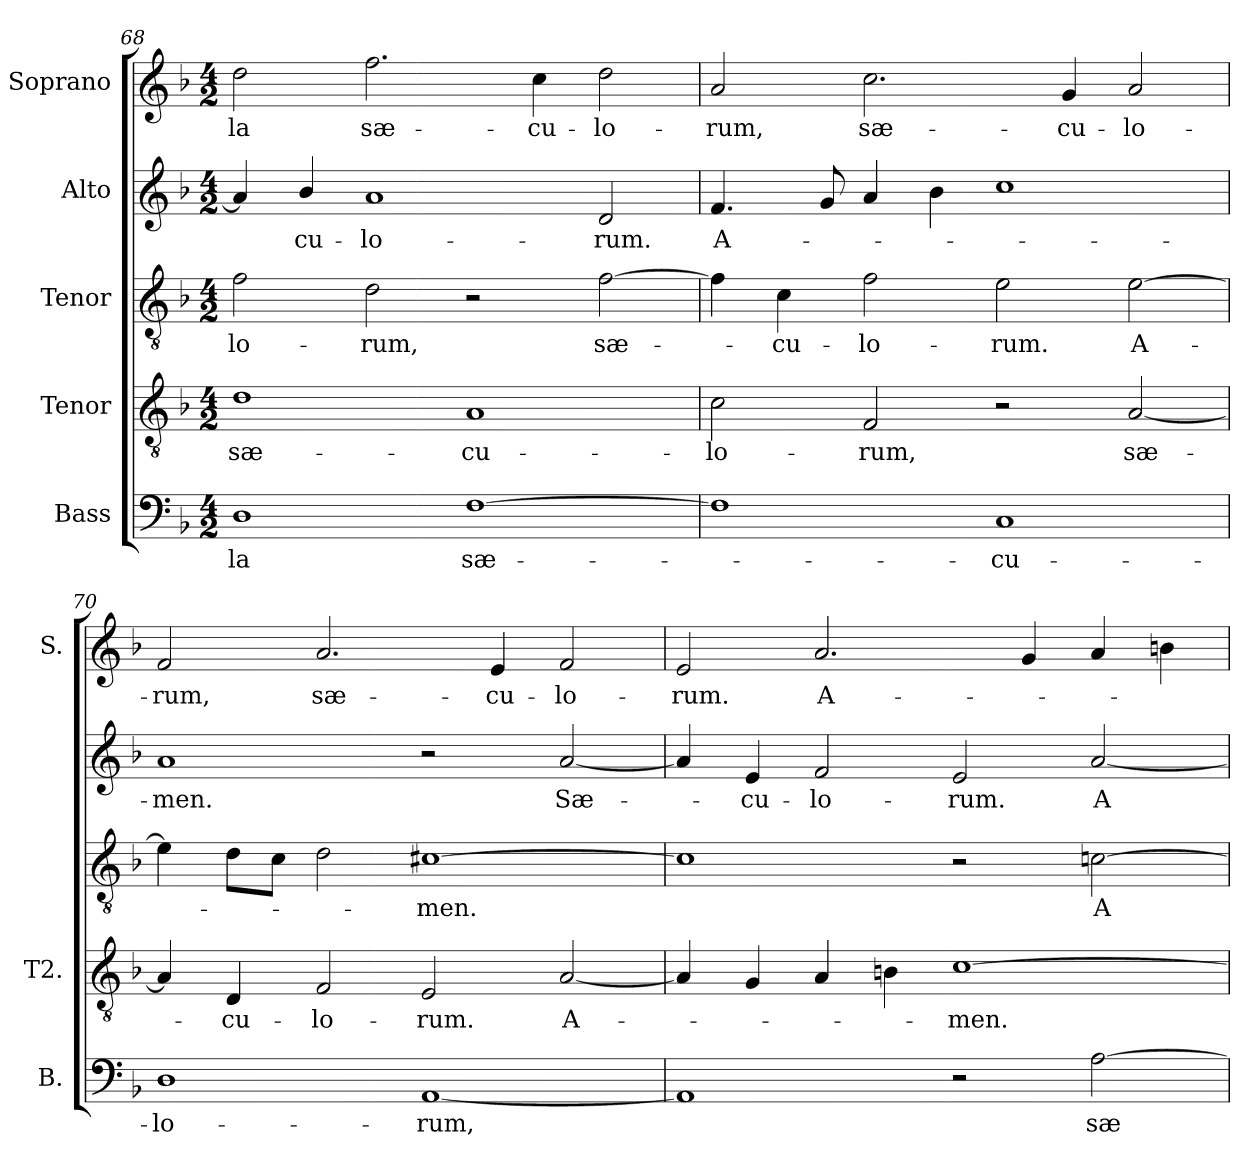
**kern	**text	**kern	**text	**kern	**text	**kern	**text	**kern	**text
*part5	*part5	*part4	*part4	*part3	*part3	*part2	*part2	*part1	*part1
*staff5	*staff5	*staff4	*staff4	*staff3	*staff3	*staff2	*staff2	*staff1	*staff1
*I"Bass	*	*I"Tenor	*	*I"Tenor	*	*I"Alto	*	*I"Soprano	*
*I'B.	*	*I'T2.	*	*	*	*	*	*I'S.	*
!!LO:LB:g=z
*clefF4	*	*clefGv2	*	*clefGv2	*	*clefG2	*	*clefG2	*
*	*	*ITrd7c12	*	*ITrd7c12	*	*	*	*	*
*k[b-]	*	*k[b-]	*	*k[b-]	*	*k[b-]	*	*k[b-]	*
*F:	*	*F:	*	*F:	*	*F:	*	*F:	*
*M4/2	*	*M4/2	*	*M4/2	*	*M4/2	*	*M4/2	*
=68	=68	=68	=68	=68	=68	=68	=68	=68	=68
!	!LO:LY:b:color=#000000	!	!	!	!	!	!	!	!
!	!	!	!LO:LY:b:color=#000000	!	!	!	!	!	!
!	!	!	!	!	!LO:LY:b:color=#000000	!	!	!	!
!	!	!	!	!	!	!	!	!	!LO:LY:b:color=#000000
1Di	-la	1Di	sæ-	2Fi\	-lo-	4ai/]	.	2ddi\	-la
!	!	!	!	!	!	!	!LO:LY:b:color=#000000	!	!
.	.	.	.	.	.	4b-i/	-cu-	.	.
!	!	!	!	!	!LO:LY:b:color=#000000	!	!	!	!
!	!	!	!	!	!	!	!LO:LY:b:color=#000000	!	!
!	!	!	!	!	!	!	!	!	!LO:LY:b:color=#000000
.	.	.	.	2Di\	-rum,	1ai	-lo-	2.ffi\	sæ-
!	!LO:LY:b:color=#000000	!	!	!	!	!	!	!	!
!	!	!	!LO:LY:b:color=#000000	!	!	!	!	!	!
[1Fi	sæ-	1AAi	-cu-	2r	.	.	.	.	.
!	!	!	!	!	!	!	!	!	!LO:LY:b:color=#000000
.	.	.	.	.	.	.	.	4cci\	-cu-
!	!	!	!	!	!LO:LY:b:color=#000000	!	!	!	!
!	!	!	!	!	!	!	!LO:LY:b:color=#000000	!	!
!	!	!	!	!	!	!	!	!	!LO:LY:b:color=#000000
.	.	.	.	[2Fi\	sæ-	2di/	-rum.	2ddi\	-lo-
=69	=69	=69	=69	=69	=69	=69	=69	=69	=69
!	!	!	!LO:LY:b:color=#000000	!	!	!	!	!	!
!	!	!	!	!	!	!	!LO:LY:b:color=#000000	!	!
!	!	!	!	!	!	!	!	!	!LO:LY:b:color=#000000
1Fi]	.	2Ci\	-lo-	4Fi\]	.	4.fi/	A-	2ai/	-rum,
!	!	!	!	!	!LO:LY:b:color=#000000	!	!	!	!
.	.	.	.	4Ci\	-cu-	.	.	.	.
.	.	.	.	.	.	8gi/	.	.	.
!	!	!	!LO:LY:b:color=#000000	!	!	!	!	!	!
!	!	!	!	!	!LO:LY:b:color=#000000	!	!	!	!
!	!	!	!	!	!	!	!	!	!LO:LY:b:color=#000000
.	.	2FFi/	-rum,	2Fi\	-lo-	4ai/	.	2.cci\	sæ-
.	.	.	.	.	.	4b-i\	.	.	.
!	!LO:LY:b:color=#000000	!	!	!	!	!	!	!	!
!	!	!	!	!	!LO:LY:b:color=#000000	!	!	!	!
1Ci	-cu-	2r	.	2Ei\	-rum.	1cci	.	.	.
!	!	!	!	!	!	!	!	!	!LO:LY:b:color=#000000
.	.	.	.	.	.	.	.	4gi/	-cu-
!	!	!	!LO:LY:b:color=#000000	!	!	!	!	!	!
!	!	!	!	!	!LO:LY:b:color=#000000	!	!	!	!
!	!	!	!	!	!	!	!	!	!LO:LY:b:color=#000000
.	.	[2AAi/	sæ-	[2Ei\	A-	.	.	2ai/	-lo-
=70	=70	=70	=70	=70	=70	=70	=70	=70	=70
!	!LO:LY:b:color=#000000	!	!	!	!	!	!	!	!
!	!	!	!	!	!	!	!LO:LY:b:color=#000000	!	!
!	!	!	!	!	!	!	!	!	!LO:LY:b:color=#000000
1Di	-lo-	4AAi/]	.	4Ei\]	.	1ai	-men.	2fi/	-rum,
!	!	!	!LO:LY:b:color=#000000	!	!	!	!	!	!
.	.	4DDi/	-cu-	8Di\L	.	.	.	.	.
.	.	.	.	8Ci\J	.	.	.	.	.
!	!	!	!LO:LY:b:color=#000000	!	!	!	!	!	!
!	!	!	!	!	!	!	!	!	!LO:LY:b:color=#000000
.	.	2FFi/	-lo-	2Di\	.	.	.	2.ai/	sæ-
!	!LO:LY:b:color=#000000	!	!	!	!	!	!	!	!
!	!	!	!LO:LY:b:color=#000000	!	!	!	!	!	!
!	!	!	!	!	!LO:LY:b:color=#000000	!	!	!	!
[1AAi	-rum,	2EEi/	-rum.	[1C#Xi	-men.	2r	.	.	.
!	!	!	!	!	!	!	!	!	!LO:LY:b:color=#000000
.	.	.	.	.	.	.	.	4ei/	-cu-
!	!	!	!LO:LY:b:color=#000000	!	!	!	!	!	!
!	!	!	!	!	!	!	!LO:LY:b:color=#000000	!	!
!	!	!	!	!	!	!	!	!	!LO:LY:b:color=#000000
.	.	[2AAi/	A-	.	.	[2ai/	Sæ-	2fi/	-lo-
=71	=71	=71	=71	=71	=71	=71	=71	=71	=71
!	!	!	!	!	!	!	!	!	!LO:LY:b:color=#000000
1AAi]	.	4AAi/]	.	1C#i]	.	4ai/]	.	2ei/	-rum.
!	!	!	!	!	!	!	!LO:LY:b:color=#000000	!	!
.	.	4GGi/	.	.	.	4ei/	-cu-	.	.
!	!	!	!	!	!	!	!LO:LY:b:color=#000000	!	!
!	!	!	!	!	!	!	!	!	!LO:LY:b:color=#000000
.	.	4AAi/	.	.	.	2fi/	-lo-	2.ai/	A-
.	.	4BBni\	.	.	.	.	.	.	.
!	!	!	!LO:LY:b:color=#000000	!	!	!	!	!	!
!	!	!	!	!	!	!	!LO:LY:b:color=#000000	!	!
2r	.	[1Ci	-men.	2r	.	2ei/	-rum.	.	.
.	.	.	.	.	.	.	.	4gi/	.
!	!LO:LY:b:color=#000000	!	!	!	!	!	!	!	!
!	!	!	!	!	!LO:LY:b:color=#000000	!	!	!	!
!	!	!	!	!	!	!	!LO:LY:b:color=#000000	!	!
[2Ai\	sæ-	.	.	[2Ci\	A-	[2ai/	A-	4ai/	.
.	.	.	.	.	.	.	.	4bni\	.
=	=	=	=	=	=	=	=	=	=
*-	*-	*-	*-	*-	*-	*-	*-	*-	*-
